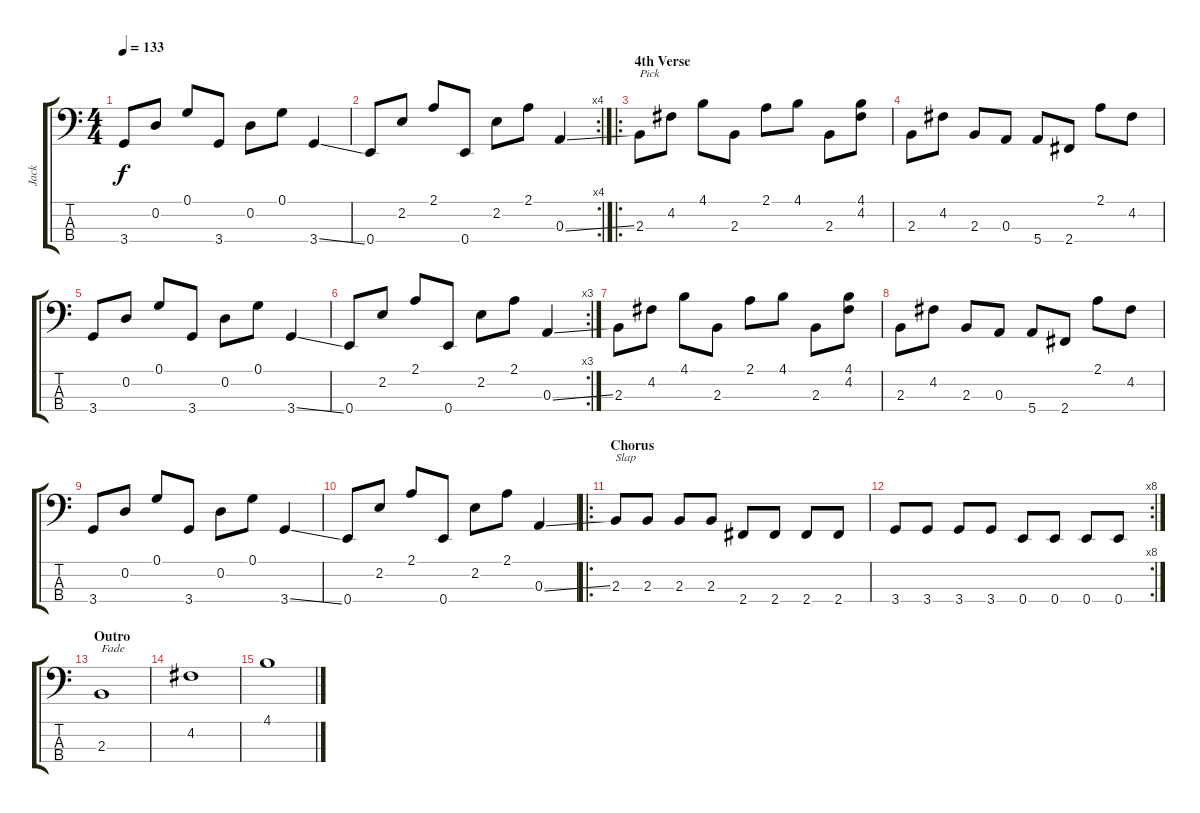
\track ("Jack" "Jack") {instrument electricbassfinger}
\staff {score tabs}
\tuning (G2 D2 A1 E1) {hide}
\ts (4 4)
\tempo 133
\clef f4
\ks c
3.4.8{dy f} 0.2.8 0.1.8 3.4.8 0.2.8 0.1.8 3.4{ss}.4 |
\rc 4
0.4.8 2.2.8 2.1.8 0.4.8 2.2.8 2.1.8 0.3{ss}.4 |
\ro
\section ("" "4th Verse")
2.3.8{txt "Pick" instrument electricbasspick} 4.2.8 4.1.8 2.3.8 2.1.8 4.1.8 2.3.8 (4.1 4.2).8 |
2.3.8 4.2.8 2.3.8 0.3.8 5.4.8 2.4.8 2.1.8 4.2.8 |
3.4.8 0.2.8 0.1.8 3.4.8 0.2.8 0.1.8 3.4{ss}.4 |
\rc 3
0.4.8 2.2.8 2.1.8 0.4.8 2.2.8 2.1.8 0.3{ss}.4 |
2.3.8 4.2.8 4.1.8 2.3.8 2.1.8 4.1.8 2.3.8 (4.1 4.2).8 |
2.3.8 4.2.8 2.3.8 0.3.8 5.4.8 2.4.8 2.1.8 4.2.8 |
3.4.8 0.2.8 0.1.8 3.4.8 0.2.8 0.1.8 3.4{ss}.4 |
0.4.8 2.2.8 2.1.8 0.4.8 2.2.8 2.1.8 0.3{ss}.4 |
\ro
\section ("" "Chorus")
2.3.8{txt "Slap" volume 16 instrument slapbass2} 2.3.8 2.3.8 2.3.8 2.4.8 2.4.8 2.4.8 2.4.8 |
\rc 8
3.4.8 3.4.8 3.4.8 3.4.8 0.4.8 0.4.8 0.4.8 0.4.8 |
\section ("" "Outro")
2.3.1{txt "Fade" volume 8 instrument electricbassfinger} |
4.2.1 |
4.1.1
